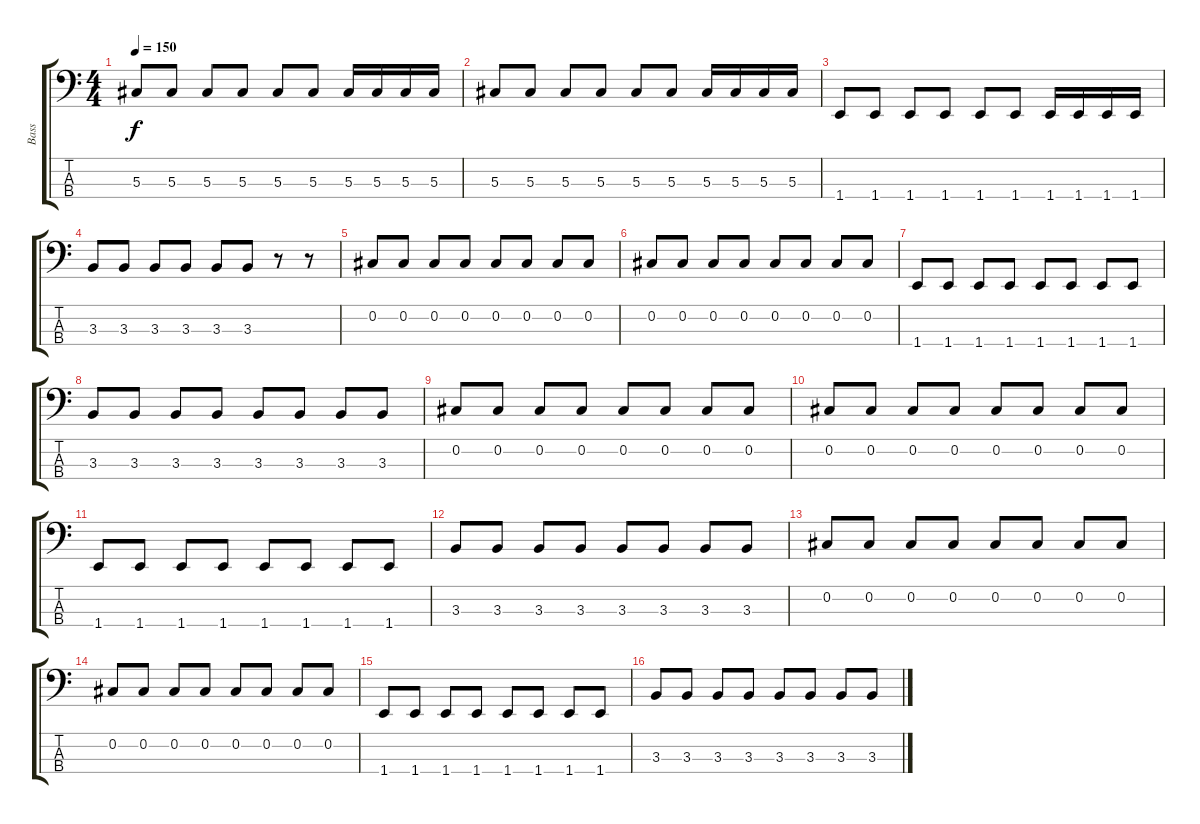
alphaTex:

\track ("Bass" "Bass") {instrument electricbassfinger}
\staff {score tabs}
\tuning (Gb2 Db2 Ab1 Eb1) {hide}
\ts (4 4)
\tempo 150
\clef f4
\ks c
5.3.8{dy f} 5.3.8 5.3.8 5.3.8 5.3.8 5.3.8 5.3.16 5.3.16 5.3.16 5.3.16 |
5.3.8 5.3.8 5.3.8 5.3.8 5.3.8 5.3.8 5.3.16 5.3.16 5.3.16 5.3.16 |
1.4.8 1.4.8 1.4.8 1.4.8 1.4.8 1.4.8 1.4.16 1.4.16 1.4.16 1.4.16 |
3.3.8 3.3.8 3.3.8 3.3.8 3.3.8 3.3.8 r.8 r.8 |
0.2.8 0.2.8 0.2.8 0.2.8 0.2.8 0.2.8 0.2.8 0.2.8 |
0.2.8 0.2.8 0.2.8 0.2.8 0.2.8 0.2.8 0.2.8 0.2.8 |
1.4.8 1.4.8 1.4.8 1.4.8 1.4.8 1.4.8 1.4.8 1.4.8 |
3.3.8 3.3.8 3.3.8 3.3.8 3.3.8 3.3.8 3.3.8 3.3.8 |
0.2.8 0.2.8 0.2.8 0.2.8 0.2.8 0.2.8 0.2.8 0.2.8 |
0.2.8 0.2.8 0.2.8 0.2.8 0.2.8 0.2.8 0.2.8 0.2.8 |
1.4.8 1.4.8 1.4.8 1.4.8 1.4.8 1.4.8 1.4.8 1.4.8 |
3.3.8 3.3.8 3.3.8 3.3.8 3.3.8 3.3.8 3.3.8 3.3.8 |
0.2.8 0.2.8 0.2.8 0.2.8 0.2.8 0.2.8 0.2.8 0.2.8 |
0.2.8 0.2.8 0.2.8 0.2.8 0.2.8 0.2.8 0.2.8 0.2.8 |
1.4.8 1.4.8 1.4.8 1.4.8 1.4.8 1.4.8 1.4.8 1.4.8 |
3.3.8 3.3.8 3.3.8 3.3.8 3.3.8 3.3.8 3.3.8 3.3.8
